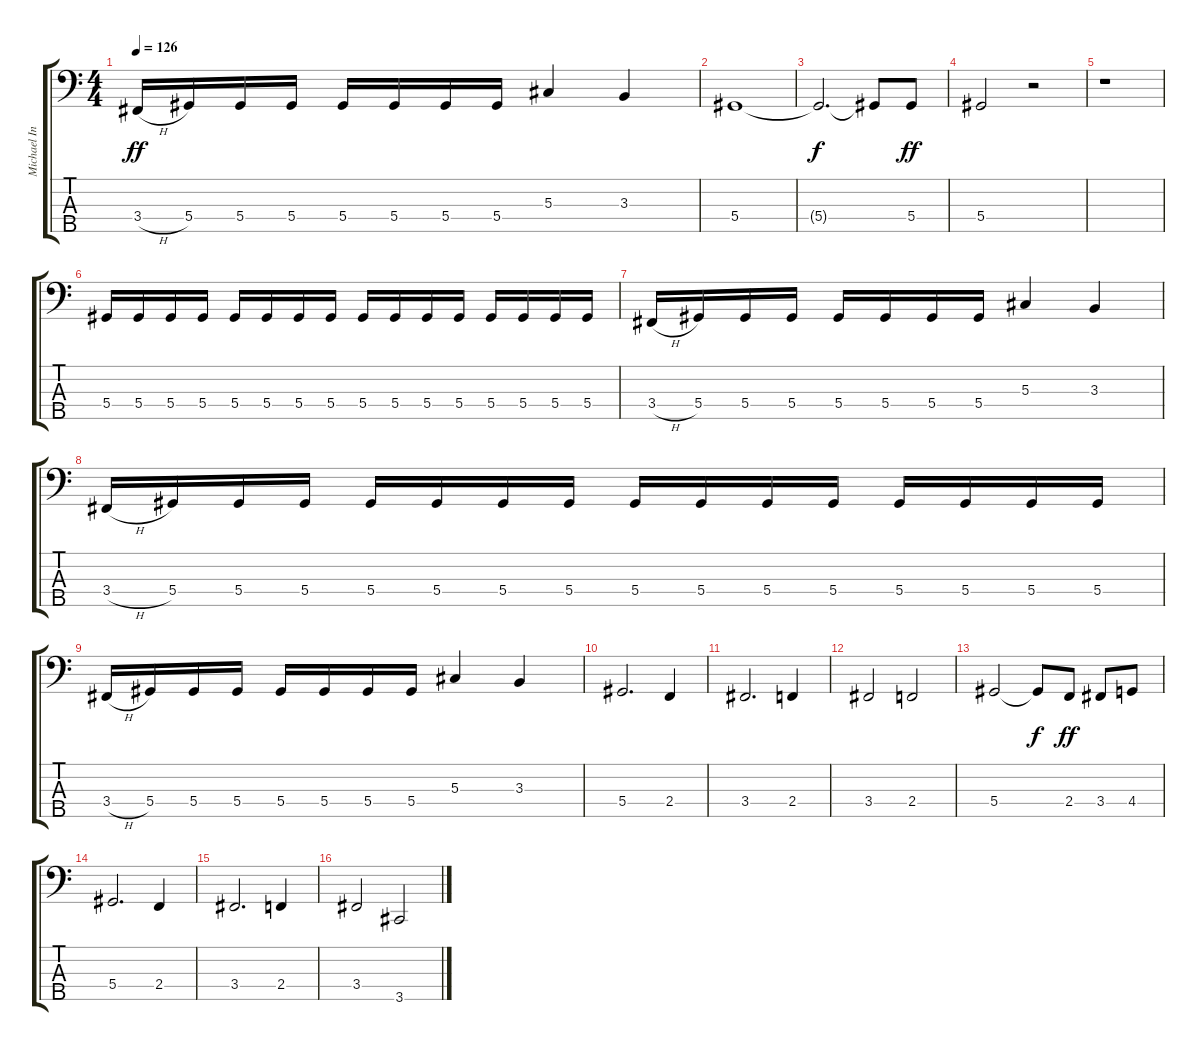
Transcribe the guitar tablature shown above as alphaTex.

\track ("Michael Inez" "Michael In") {instrument electricbassfinger}
\staff {score tabs}
\tuning (Gb2 Db2 Ab1 Eb1 Bb0) {hide}
\ts (4 4)
\tempo 126
\clef f4
\ks c
3.4{h}.16{dy ff} 5.4.16 5.4.16 5.4.16 5.4.16 5.4.16 5.4.16 5.4.16 5.3.4 3.3.4 |
5.4.1 |
5.4{t}.2{d dy f} 5.4{t}.8 5.4.8{dy ff} |
5.4.2 r.2 |
r.1 |
5.4.16 5.4.16 5.4.16 5.4.16 5.4.16 5.4.16 5.4.16 5.4.16 5.4.16 5.4.16 5.4.16 5.4.16 5.4.16 5.4.16 5.4.16 5.4.16 |
3.4{h}.16 5.4.16 5.4.16 5.4.16 5.4.16 5.4.16 5.4.16 5.4.16 5.3.4 3.3.4 |
3.4{h}.16 5.4.16 5.4.16 5.4.16 5.4.16 5.4.16 5.4.16 5.4.16 5.4.16 5.4.16 5.4.16 5.4.16 5.4.16 5.4.16 5.4.16 5.4.16 |
3.4{h}.16 5.4.16 5.4.16 5.4.16 5.4.16 5.4.16 5.4.16 5.4.16 5.3.4 3.3.4 |
5.4.2{d} 2.4.4 |
3.4.2{d} 2.4.4 |
3.4.2 2.4.2 |
5.4.2 5.4{t}.8{dy f} 2.4.8{dy ff} 3.4.8 4.4.8 |
5.4.2{d} 2.4.4 |
3.4.2{d} 2.4.4 |
3.4.2 3.5.2
